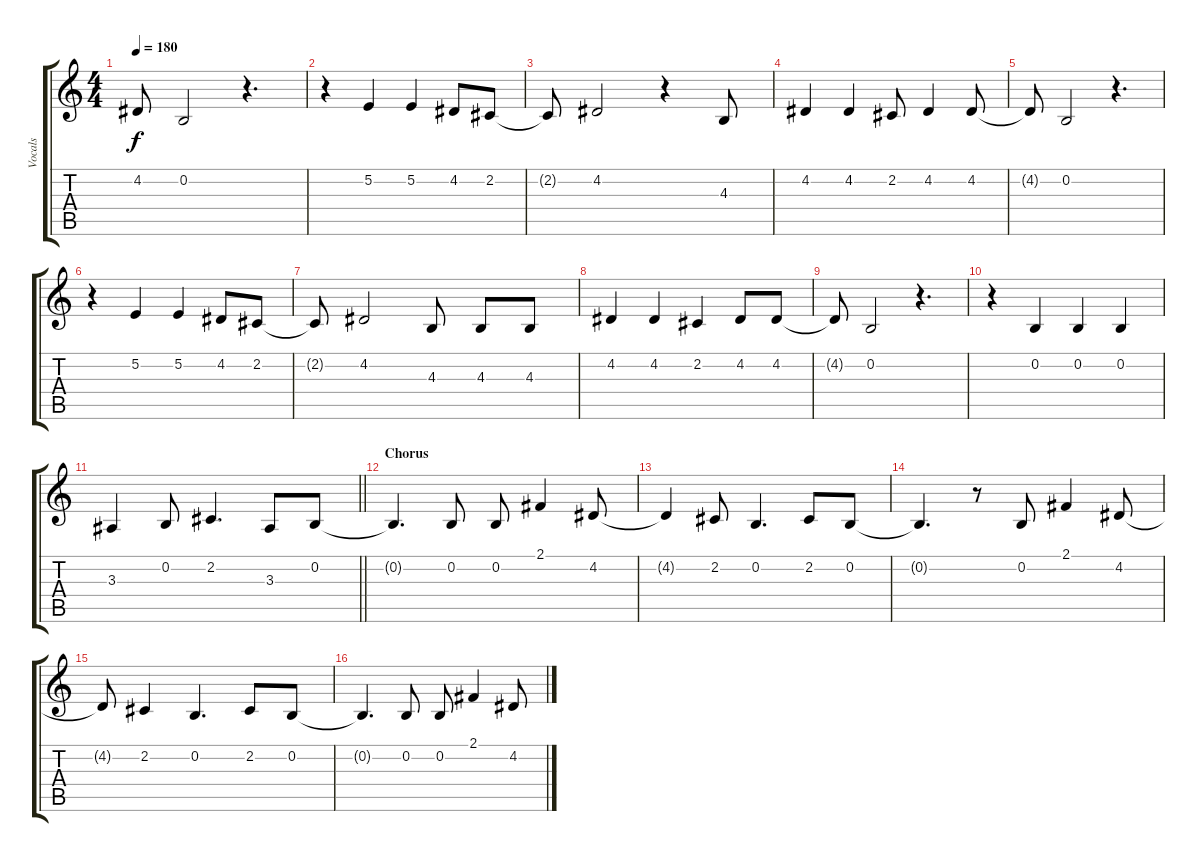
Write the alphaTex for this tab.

\track ("Vocals" "Vocals") {instrument altosax}
\staff {score tabs}
\tuning (E4 B3 G3 D3 A2 E2) {hide}
\ts (4 4)
\tempo 180
\clef g2
\ks c
4.2{t}.8{dy f} 0.2.2 r.4{d} |
r.4 5.2.4 5.2.4 4.2.8 2.2.8 |
2.2{t}.8 4.2.2 r.4 4.3.8 |
4.2.4 4.2.4 2.2.8 4.2.4 4.2.8 |
4.2{t}.8 0.2.2 r.4{d} |
r.4 5.2.4 5.2.4 4.2.8 2.2.8 |
2.2{t}.8 4.2.2 4.3.8 4.3.8 4.3.8 |
4.2.4 4.2.4 2.2.4 4.2.8 4.2.8 |
4.2{t}.8 0.2.2 r.4{d} |
r.4 0.2.4 0.2.4 0.2.4 |
\barLineRight lightlight
3.3.4 0.2.8 2.2.4{d} 3.3.8 0.2.8 |
\section ("" "Chorus")
0.2{t}.4{d} 0.2.8 0.2.8 2.1.4 4.2.8 |
4.2{t}.4 2.2.8 0.2.4{d} 2.2.8 0.2.8 |
0.2{t}.4{d} r.8 0.2.8 2.1.4 4.2.8 |
4.2{t}.8 2.2.4 0.2.4{d} 2.2.8 0.2.8 |
0.2{t}.4{d} 0.2.8 0.2.8 2.1.4 4.2.8
